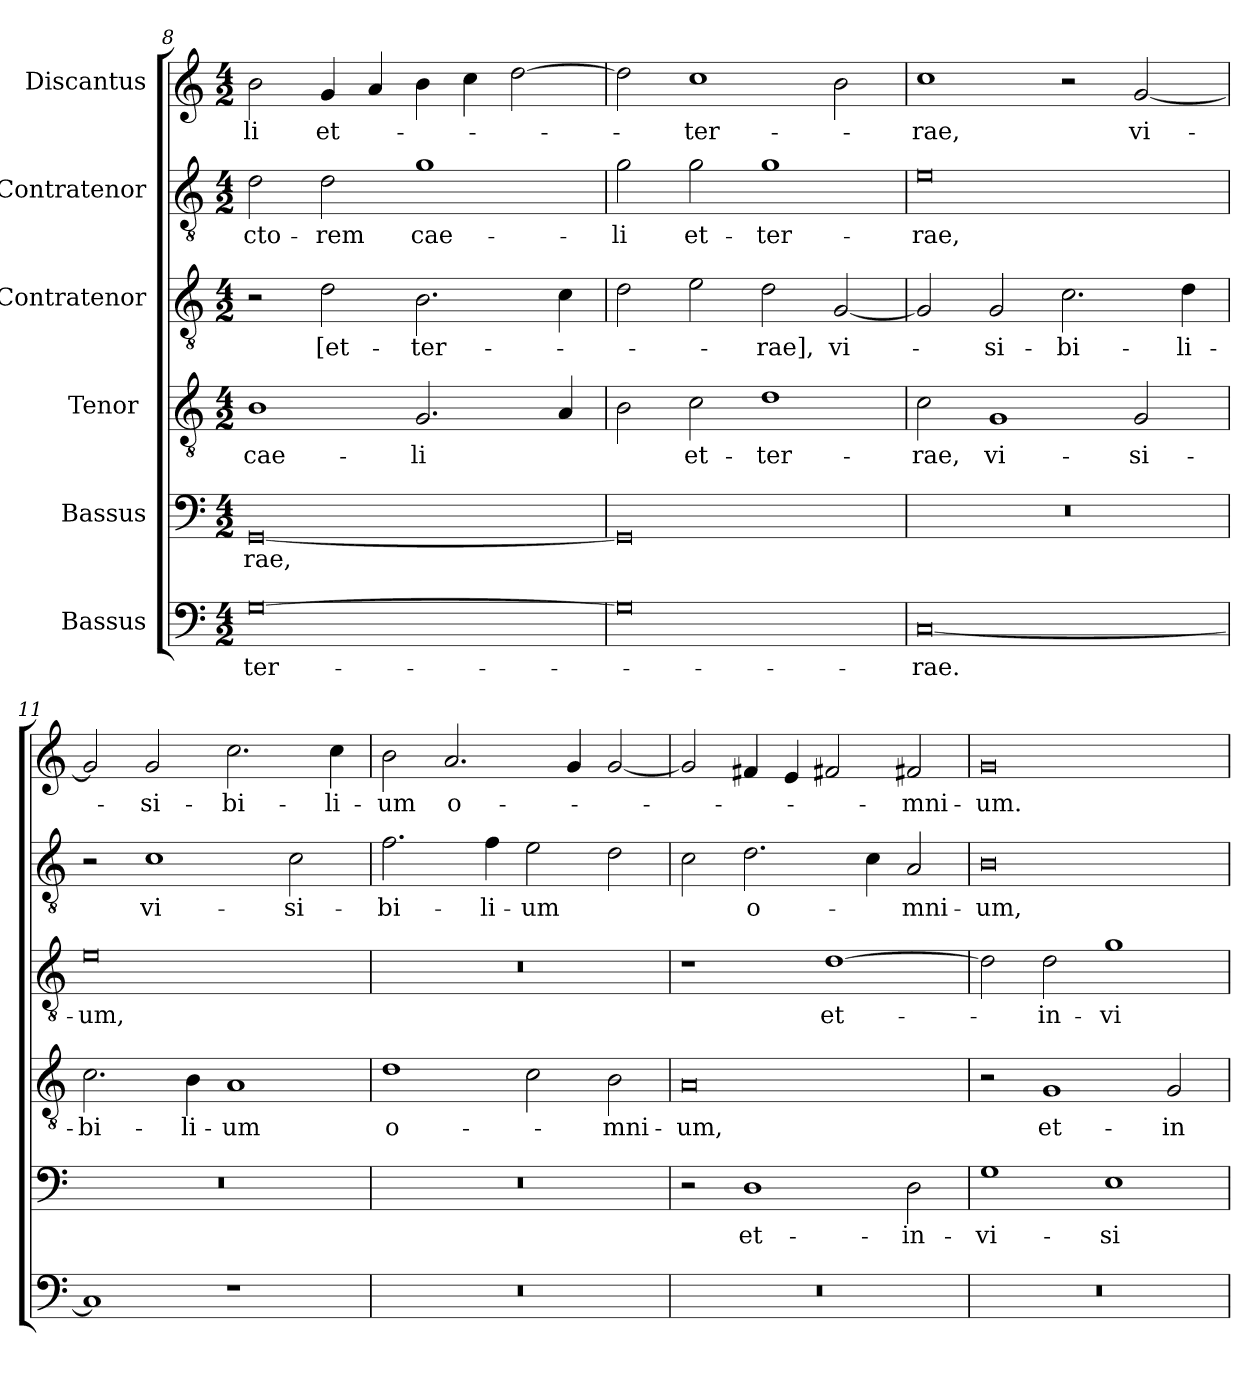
**kern	**text	**kern	**text	**kern	**text	**kern	**text	**kern	**text	**kern	**text
*part6	*part6	*part5	*part5	*part4	*part4	*part3	*part3	*part2	*part2	*part1	*part1
*staff6	*staff6	*staff5	*staff5	*staff4	*staff4	*staff3	*staff3	*staff2	*staff2	*staff1	*staff1
*I"Bassus	*	*I"Bassus	*	*I"Tenor 	*	*I"Contratenor	*	*I"Contratenor	*	*I"Discantus	*
*clefF4	*	*clefF4	*	*clefGv2	*	*clefGv2	*	*clefGv2	*	*clefG2	*
*k[]	*	*k[]	*	*k[]	*	*k[]	*	*k[]	*	*k[]	*
*M4/2	*	*M4/2	*	*M4/2	*	*M4/2	*	*M4/2	*	*M4/2	*
=8	=8	=8	=8	=8	=8	=8	=8	=8	=8	=8	=8
[0G\	ter-	[0GG/	-rae,	1B\	cae-	2r	.	2d\	-cto-	2b\	-li
.	.	.	.	.	.	2d\	[et-	2d\	-rem	4g/	et-
.	.	.	.	.	.	.	.	.	.	4a/	.
.	.	.	.	2.G/	-li	2.B\	ter-	1g\	cae-	4b\	.
.	.	.	.	.	.	.	.	.	.	4cc\	.
.	.	.	.	.	.	.	.	.	.	[2dd\	.
.	.	.	.	4A/	.	4c\	.	.	.	.	.
=9	=9	=9	=9	=9	=9	=9	=9	=9	=9	=9	=9
0G\]	.	0GG/]	.	2B\	.	2d\	.	2g\	-li	2dd\]	.
.	.	.	.	2c\	et-	2e\	.	2g\	et-	1cc\	ter-
.	.	.	.	1d\	ter-	2d\	-rae],	1g\	ter-	.	.
.	.	.	.	.	.	[2G/	vi-	.	.	2b\	.
=10	=10	=10	=10	=10	=10	=10	=10	=10	=10	=10	=10
[0C/	-rae.	0r	.	2c\	-rae,	2G/]	.	0e\	-rae,	1cc\	-rae,
.	.	.	.	1G/	vi-	2G/	-si-	.	.	.	.
.	.	.	.	.	.	2.c\	-bi-	.	.	2r	.
.	.	.	.	2G/	-si-	.	.	.	.	[2g/	vi-
.	.	.	.	.	.	4d\	-li-	.	.	.	.
=11	=11	=11	=11	=11	=11	=11	=11	=11	=11	=11	=11
1C/]	.	0r	.	2.c\	-bi-	0e\	-um,	2r	.	2g/]	.
.	.	.	.	.	.	.	.	1c\	vi-	2g/	-si-
.	.	.	.	4B\	-li-	.	.	.	.	.	.
1r	.	.	.	1A/	-um	.	.	.	.	2.cc\	-bi-
.	.	.	.	.	.	.	.	2c\	-si-	.	.
.	.	.	.	.	.	.	.	.	.	4cc\	-li-
=12	=12	=12	=12	=12	=12	=12	=12	=12	=12	=12	=12
0r	.	0r	.	1d\	o-	0r	.	2.f\	-bi-	2b\	-um
.	.	.	.	.	.	.	.	.	.	2.a/	o-
.	.	.	.	.	.	.	.	4f\	-li-	.	.
.	.	.	.	2c\	.	.	.	2e\	-um	.	.
.	.	.	.	.	.	.	.	.	.	4g/	.
.	.	.	.	2B\	-mni-	.	.	2d\	.	[2g/	.
=13	=13	=13	=13	=13	=13	=13	=13	=13	=13	=13	=13
0r	.	2r	.	0A/	-um,	1r	.	2c\	.	2g/]	.
.	.	1D\	et-	.	.	.	.	2.d\	o-	4f#X/	.
.	.	.	.	.	.	.	.	.	.	4e/	.
.	.	.	.	.	.	[1d\	et-	.	.	2f#X/	.
.	.	.	.	.	.	.	.	4c\	.	.	.
.	.	2D\	in-	.	.	.	.	2A/	-mni-	2f#X/	-mni-
=14	=14	=14	=14	=14	=14	=14	=14	=14	=14	=14	=14
0r	.	1G\	-vi-	2r	.	2d\]	.	0B\	-um,	0g/	-um.
.	.	.	.	1G/	et-	2d\	in-	.	.	.	.
.	.	1E\	-si-	.	.	1g\	-vi-	.	.	.	.
.	.	.	.	2G/	in-	.	.	.	.	.	.
=	=	=	=	=	=	=	=	=	=	=	=
*-	*-	*-	*-	*-	*-	*-	*-	*-	*-	*-	*-
